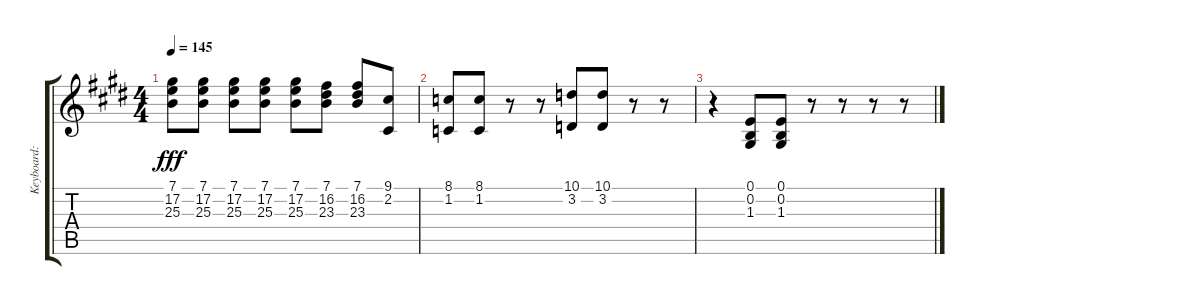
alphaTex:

\track ("Keyboard: Tsumugi Kotobuki" "Keyboard: ") {instrument brightacousticpiano}
\staff {score tabs}
\tuning (E4 B3 G3 D3 A2 E2) {hide}
\ts (4 4)
\tempo 145
\clef g2
\ks e
(7.1 17.2 25.3).8{dy fff} (7.1 17.2 25.3).8 (7.1 17.2 25.3).8 (7.1 17.2 25.3).8 (7.1 17.2 25.3).8 (7.1 16.2 23.3).8 (7.1 16.2 23.3).8 (9.1 2.2).8 |
(8.1 1.2).8 (8.1 1.2).8 r.8 r.8 (10.1 3.2).8 (10.1 3.2).8 r.8 r.8 |
r.4 (0.1 0.2 1.3).8 (0.1 0.2 1.3).8 r.8 r.8 r.8 r.8
